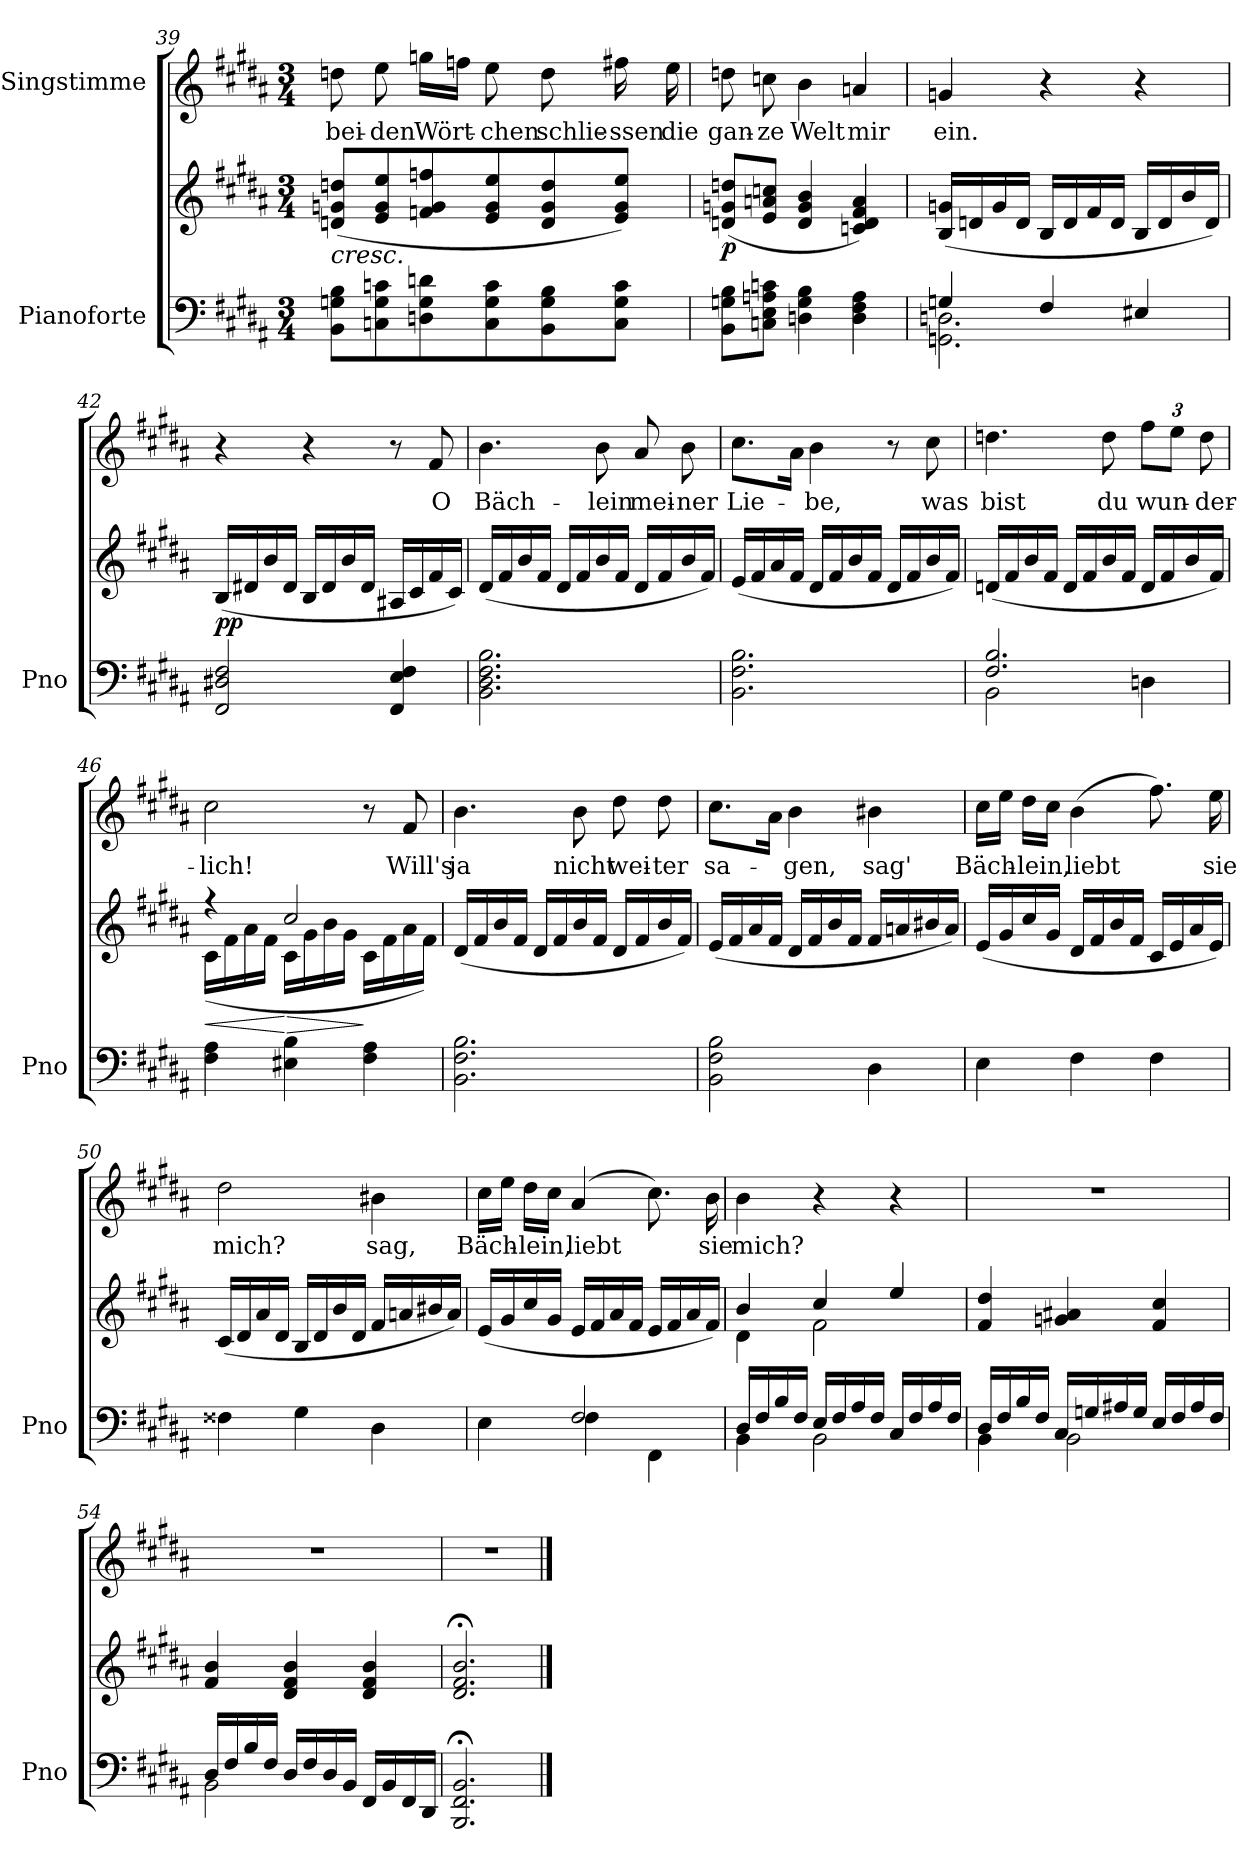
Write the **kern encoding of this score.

**kern	**kern	**dynam	**kern	**text
*part2	*part2	*part2	*part1	*part1
*staff3	*staff2	*staff2/3	*staff1	*staff1
*I"Pianoforte	*	*	*I"Singstimme	*
*I'Pno	*	*	*	*
*clefF4	*clefG2	*	*clefG2	*
*k[f#c#g#d#a#]	*k[f#c#g#d#a#]	*	*k[f#c#g#d#a#]	*
*M3/4	*M3/4	*	*M3/4	*
=39	=39	=39	=39	=39
!	!LO:TX:b:i:t=cresc.	!	!	!
!	!	!	!	!LO:LY:b
8BB\ 8Gn\ 8B\L	(8dn/ 8gn/ 8ddn/L	.	8ddn\	bei-
!	!	!	!	!LO:LY:b
8Cn\ 8G\ 8cn\	8e/ 8g/ 8ee/	.	8ee\	-den
!	!	!	!	!LO:LY:b
8Dn\ 8G\ 8dn\	8fn/ 8g/ 8ffn/	.	16ggn\LL	Wört-
.	.	.	16ffn\JJ	.
!	!	!	!	!LO:LY:b
8C\ 8G\ 8c\	8e/ 8g/ 8ee/	.	8ee\	-chen
!	!	!	!	!LO:LY:b
8BB\ 8G\ 8B\	8d/ 8g/ 8dd/	.	8dd\	schlie-
!	!	!	!	!LO:LY:b
8C\ 8G\ 8c\J	8e/ 8g/ 8ee/J)	.	16ff#X\	-ssen
!	!	!	!	!LO:LY:b
.	.	.	16ee\	die
!!LO:PB:g=z
=40	=40	=40	=40	=40
!	!	!LO:DY:b	!	!LO:LY:b
8BB\ 8Gn\ 8B\L	(8dn/ 8gn/ 8ddn/L	p	8ddn\	gan-
!	!	!	!	!LO:LY:b
8Cn\ 8E\ 8An\ 8cn\J	8e/ 8an/ 8ccn/J	.	8ccn\	-ze
!	!	!	!	!LO:LY:b
4Dn\ 4G\ 4B\	4d/ 4g/ 4b/	.	4b\	Welt
!	!	!	!	!LO:LY:b
4D\ 4F#\ 4A\	4cn/ 4d/ 4f#/ 4a/)	.	4an/	mir
=41	=41	=41	=41	=41
*^	*	*	*	*
!	!	!	!	!	!LO:LY:b
4Gn/	2.GGn\ 2.Dn\	(16B/ 16gn/LL	.	4gn/	ein.
.	.	16dn/	.	.	.
.	.	16g/	.	.	.
.	.	16d/JJ	.	.	.
4F#/	.	16B/LL	.	4r	.
.	.	16d/	.	.	.
.	.	16f#/	.	.	.
.	.	16d/JJ	.	.	.
4E#X/	.	16B/LL	.	4r	.
.	.	16d/	.	.	.
.	.	16b/	.	.	.
.	.	16d/JJ)	.	.	.
*v	*v	*	*	*	*
=42	=42	=42	=42	=42
!	!	!LO:DY:b	!	!
2FF#/ 2D#X/ 2F#/	(16B/LL	pp	4r	.
.	16d#X/	.	.	.
.	16b/	.	.	.
.	16d#/JJ	.	.	.
.	16B/LL	.	4r	.
.	16d#/	.	.	.
.	16b/	.	.	.
.	16d#/JJ	.	.	.
4FF#/ 4E/ 4F#/	16A#X/LL	.	8r	.
.	16c#/	.	.	.
!	!	!	!	!LO:LY:b
.	16f#/	.	8f#/	O
.	16c#/JJ)	.	.	.
!!LO:LB:g=z
=43	=43	=43	=43	=43
!	!	!	!	!LO:LY:b
2.BB\ 2.D#\ 2.F#\ 2.B\	(16d#/LL	.	4.b\	Bäch-
.	16f#/	.	.	.
.	16b/	.	.	.
.	16f#/JJ	.	.	.
.	16d#/LL	.	.	.
.	16f#/	.	.	.
!	!	!	!	!LO:LY:b
.	16b/	.	8b\	-lein
.	16f#/JJ	.	.	.
!	!	!	!	!LO:LY:b
.	16d#/LL	.	8a#/	mei-
.	16f#/	.	.	.
!	!	!	!	!LO:LY:b
.	16b/	.	8b\	-ner
.	16f#/JJ)	.	.	.
=44	=44	=44	=44	=44
!	!	!	!	!LO:LY:b
2.BB\ 2.F#\ 2.B\	(16e/LL	.	8.cc#\L	Lie-
.	16f#/	.	.	.
.	16a#/	.	.	.
.	16f#/JJ	.	16a#\Jk	.
!	!	!	!	!LO:LY:b
.	16d#/LL	.	4b\	be,
.	16f#/	.	.	.
.	16b/	.	.	.
.	16f#/JJ	.	.	.
.	16d#/LL	.	8r	.
.	16f#/	.	.	.
!	!	!	!	!LO:LY:b
.	16b/	.	8cc#\	was
.	16f#/JJ)	.	.	.
=45	=45	=45	=45	=45
*^	*	*	*	*
!	!	!	!	!	!LO:LY:b
2.F#/ 2.B/	2BB\	(16dn/LL	.	4.ddn\	bist
.	.	16f#/	.	.	.
.	.	16b/	.	.	.
.	.	16f#/JJ	.	.	.
.	.	16d/LL	.	.	.
.	.	16f#/	.	.	.
!	!	!	!	!	!LO:LY:b
.	.	16b/	.	8dd\	du
.	.	16f#/JJ	.	.	.
*	*	*	*	*Xbrackettup	*
!	!	!	!	!	!LO:LY:b
.	4Dn\	16d/LL	.	12ff#\L	wun-
.	.	16f#/	.	.	.
.	.	.	.	12ee\J	.
.	.	16b/	.	.	.
!	!	!	!	!	!LO:LY:b
.	.	.	.	12dd\	-der-
.	.	16f#/JJ)	.	.	.
*v	*v	*	*	*	*
!!LO:LB:g=z
=46	=46	=46	=46	=46
!	!	!LO:HP:b	!	!LO:LY:b
*	*^	*	*	*
4F#\ 4A#\	4r	(16c#\LL	<	2cc#\	-lich!
.	.	16f#\	.	.	.
.	.	16a#\	.	.	.
.	.	16f#\JJ	.	.	.
!	!	!	!LO:HP:n=1:b	!	!
4E#X\ 4B\	2cc#/	16c#\LL	[ >	.	.
.	.	16g#\	.	.	.
.	.	16b\	.	.	.
.	.	16g#\JJ	.	.	.
4F#\ 4A#\	.	16c#\LL	]	8r	.
.	.	16f#\	.	.	.
!	!	!	!	!	!LO:LY:b
.	.	16a#\	.	8f#/	Will's
.	.	16f#\JJ)	.	.	.
=47	=47	=47	=47	=47	=47
!	!	!	!	!	!LO:LY:b
*	*v	*v	*	*	*
2.BB\ 2.F#\ 2.B\	(16d#/LL	.	4.b\	ja
.	16f#/	.	.	.
.	16b/	.	.	.
.	16f#/JJ	.	.	.
.	16d#/LL	.	.	.
.	16f#/	.	.	.
!	!	!	!	!LO:LY:b
.	16b/	.	8b\	nicht
.	16f#/JJ	.	.	.
!	!	!	!	!LO:LY:b
.	16d#/LL	.	8dd#\	wei-
.	16f#/	.	.	.
!	!	!	!	!LO:LY:b
.	16b/	.	8dd#\	-ter
.	16f#/JJ)	.	.	.
=48	=48	=48	=48	=48
!	!	!	!	!LO:LY:b
2BB\ 2F#\ 2B\	(16e/LL	.	8.cc#\L	sa-
.	16f#/	.	.	.
.	16a#/	.	.	.
.	16f#/JJ	.	16a#\Jk	.
!	!	!	!	!LO:LY:b
.	16d#/LL	.	4b\	-gen,
.	16f#/	.	.	.
.	16b/	.	.	.
.	16f#/JJ	.	.	.
!	!	!	!	!LO:LY:b
4D#\	16f#/LL	.	4b#X\	sag'
.	16an/	.	.	.
.	16b#X/	.	.	.
.	16a/JJ)	.	.	.
!!LO:LB:g=z
=49	=49	=49	=49	=49
!	!	!	!	!LO:LY:b
4E\	(16e/LL	.	16cc#\LL	Bäch-
.	16g#/	.	16ee\JJ	.
!	!	!	!	!LO:LY:b
.	16cc#/	.	16dd#\LL	-lein,
.	16g#/JJ	.	16cc#\JJ	.
!	!	!	!	!LO:LY:b
4F#\	16d#/LL	.	(4b\	liebt
.	16f#/	.	.	.
.	16b/	.	.	.
.	16f#/JJ	.	.	.
4F#\	16c#/LL	.	8.ff#\)	.
.	16e/	.	.	.
.	16a#/	.	.	.
!	!	!	!	!LO:LY:b
.	16e/JJ)	.	16ee\	sie
=50	=50	=50	=50	=50
!	!	!	!	!LO:LY:b
4F##X\	(16c#/LL	.	2dd#\	mich?
.	16d#/	.	.	.
.	16a#/	.	.	.
.	16d#/JJ	.	.	.
4G#\	16B/LL	.	.	.
.	16d#/	.	.	.
.	16b/	.	.	.
.	16d#/JJ	.	.	.
!	!	!	!	!LO:LY:b
4D#\	16f#/LL	.	4b#X\	sag,
.	16an/	.	.	.
.	16b#X/	.	.	.
.	16a/JJ)	.	.	.
=51	=51	=51	=51	=51
*^	*	*	*	*
!	!	!	!	!	!LO:LY:b
4E\	4ryy	(16e/LL	.	16cc#\LL	Bäch-
.	.	16g#/	.	16ee\JJ	.
!	!	!	!	!	!LO:LY:b
.	.	16cc#/	.	16dd#\LL	-lein,
.	.	16g#/JJ	.	16cc#\JJ	.
!	!	!	!	!	!LO:LY:b
2F#/	4F#\	16e/LL	.	(4a#/	liebt
.	.	16f#/	.	.	.
.	.	16a#/	.	.	.
.	.	16f#/JJ	.	.	.
.	4FF#\	16e/LL	.	8.cc#\)	.
.	.	16f#/	.	.	.
.	.	16a#/	.	.	.
!	!	!	!	!	!LO:LY:b
.	.	16f#/JJ)	.	16b\	sie
!!LO:LB:g=z
=52	=52	=52	=52	=52	=52
*	*	*^	*	*	*
!	!	!	!	!	!	!LO:LY:b
16D#/LL	4BB\	4b/	4d#\	.	4b\	mich?
16F#/	.	.	.	.	.	.
16B/	.	.	.	.	.	.
16F#/JJ	.	.	.	.	.	.
16E/LL	2BB\	4cc#/	2f#\	.	4r	.
16F#/	.	.	.	.	.	.
16A#/	.	.	.	.	.	.
16F#/JJ	.	.	.	.	.	.
16C#/LL	.	4ee/	.	.	4r	.
16F#/	.	.	.	.	.	.
16A#/	.	.	.	.	.	.
16F#/JJ	.	.	.	.	.	.
*	*	*v	*v	*	*	*
=53	=53	=53	=53	=53	=53
16D#/LL	4BB\	4f#/ 4dd#/	.	2.r	.
16F#/	.	.	.	.	.
16B/	.	.	.	.	.
16F#/JJ	.	.	.	.	.
16C#/LL	2BB\	4gn/ 4a#X/	.	.	.
16Gn/	.	.	.	.	.
16A#X/	.	.	.	.	.
16G/JJ	.	.	.	.	.
16E/LL	.	4f#/ 4cc#/	.	.	.
16F#/	.	.	.	.	.
16A#/	.	.	.	.	.
16F#/JJ	.	.	.	.	.
=54	=54	=54	=54	=54	=54
16D#/LL	2BB\	4f#/ 4b/	.	2.r	.
16F#/	.	.	.	.	.
16B/	.	.	.	.	.
16F#/JJ	.	.	.	.	.
16D#/LL	.	4d#/ 4f#/ 4b/	.	.	.
16F#/	.	.	.	.	.
16D#/	.	.	.	.	.
16BB/JJ	.	.	.	.	.
16FF#/LL	4ryy	4d#/ 4f#/ 4b/	.	.	.
16BB/	.	.	.	.	.
16FF#/	.	.	.	.	.
16DD#/JJ	.	.	.	.	.
*v	*v	*	*	*	*
=55	=55	=55	=55	=55
2.BBB/;< 2.FF#/;< 2.BB/;<	2.d#/;< 2.f#/;< 2.b/;<	.	2.r	.
==	==	==	==	==
*-	*-	*-	*-	*-
